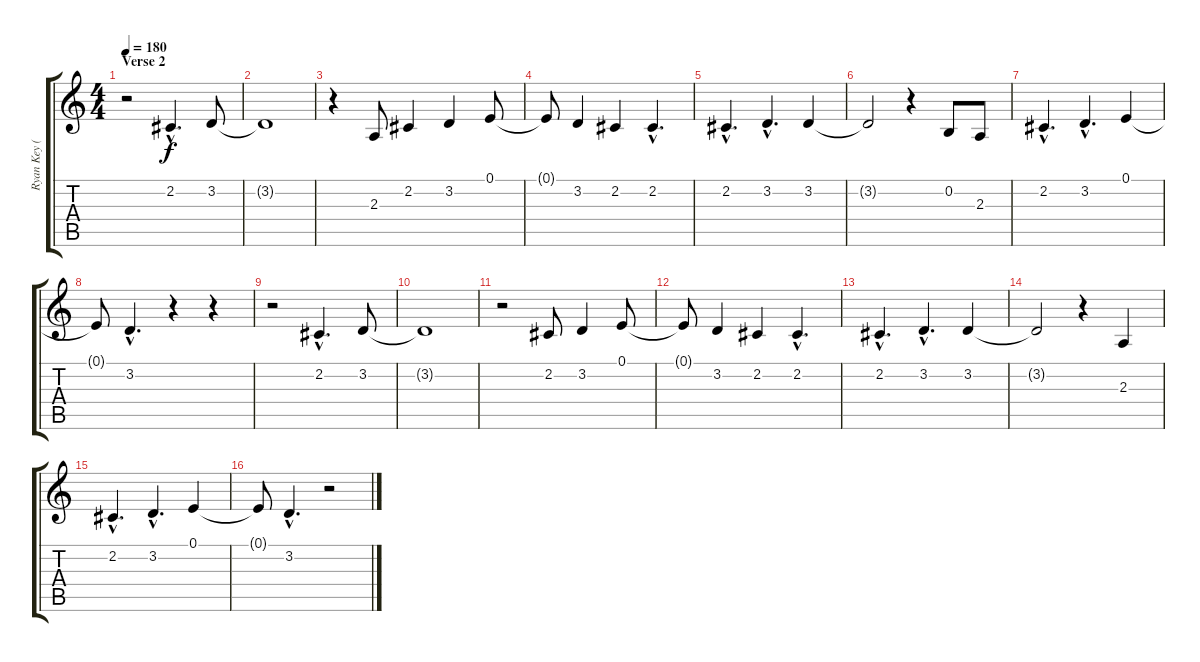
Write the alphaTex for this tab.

\track ("Ryan Key (Vocals)" "Ryan Key (") {instrument tenorsax}
\staff {score tabs}
\tuning (E4 B3 G3 D3 A2 E2) {hide}
\ts (4 4)
\section ("" "Verse 2")
\tempo 180
\clef g2
\ks c
r.2{dy f volume 16 instrument tenorsax} 2.2{hac}.4{d} 3.2.8 |
3.2{t}.1 |
r.4 2.3.8 2.2.4 3.2.4 0.1.8 |
0.1{t}.8 3.2.4 2.2.4 2.2{hac}.4{d} |
2.2{hac}.4{d} 3.2{hac}.4{d} 3.2.4 |
3.2{t}.2 r.4 0.2.8 2.3.8 |
2.2{hac}.4{d} 3.2{hac}.4{d} 0.1.4 |
0.1{t}.8 3.2{hac}.4{d} r.4 r.4 |
r.2 2.2{hac}.4{d} 3.2.8 |
3.2{t}.1 |
r.2 2.2.8 3.2.4 0.1.8 |
0.1{t}.8 3.2.4 2.2.4 2.2{hac}.4{d} |
2.2{hac}.4{d} 3.2{hac}.4{d} 3.2.4 |
3.2{t}.2 r.4 2.3.4 |
2.2{hac}.4{d} 3.2{hac}.4{d} 0.1.4 |
0.1{t}.8 3.2{hac}.4{d} r.2
